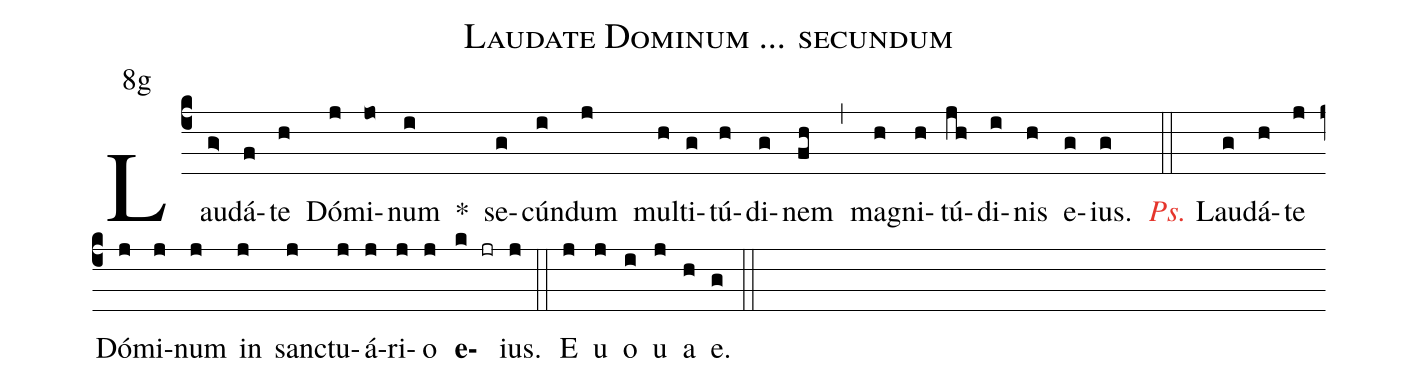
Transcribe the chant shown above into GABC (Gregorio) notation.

name: Laudate Dominum ... secundum;
office-part: Laudes Ant. 3;
annotation: 8g;
%%
(c4)Lau(g>)dá(f)te(h) Dó(j)mi(jo)num(i) <sp>*</sp>() se(g)cún(i)dum(j) mul(h)ti(g)tú(h)di(g)nem(fh) (,) ma(h)gni(h)tú(jh)di(i)nis(h) e(g)ius.(g) (::)

<i><c>Ps.</c></i> Lau(g)dá(h)te(j) Dó(j)mi(j)num(j) in(j) sanc(j)tu(j)á(j)ri(j)o(j) <b>e</b>(k jr)ius.(j) (::)

<eu>E(j) u(j) o(i) u(j) a(h) e.(g) </eu>(::)
